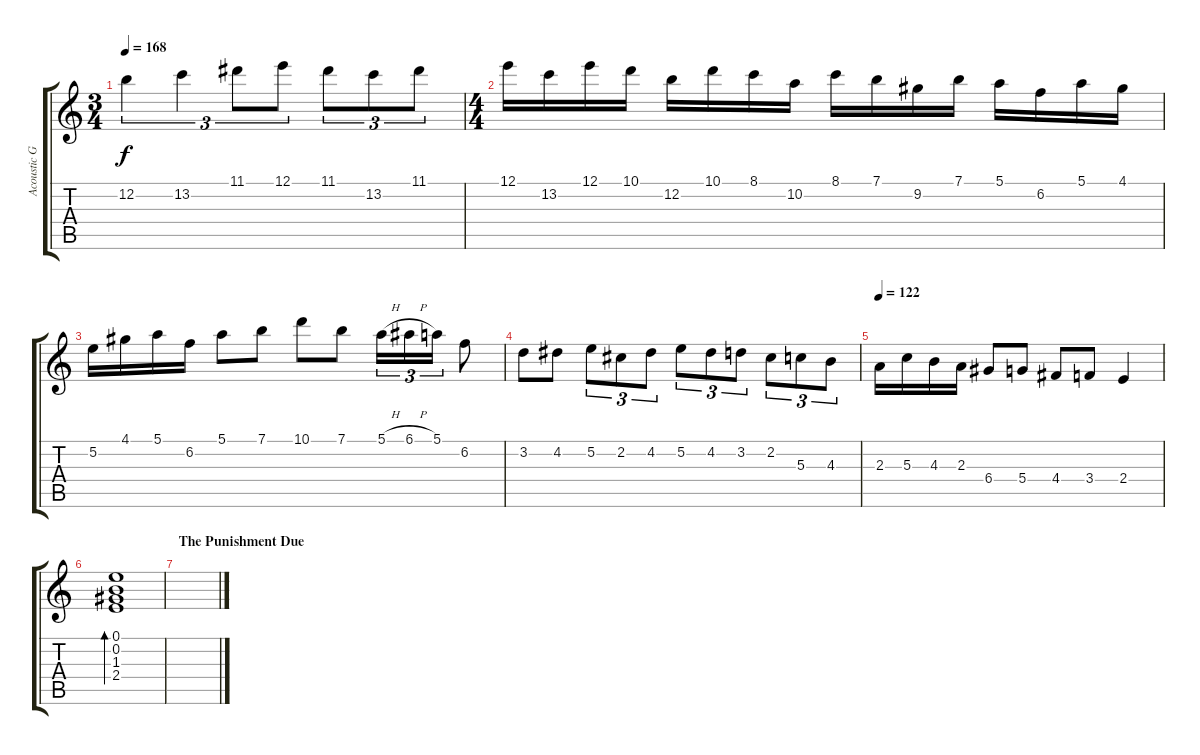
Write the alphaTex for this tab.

\track ("Acoustic Guitar (Marty Friedman)" "Acoustic G") {instrument acousticguitarsteel}
\staff {score tabs}
\tuning (E4 B3 G3 D3 A2 E2) {hide}
\ts (3 4)
\tempo 168
\clef g2
\ks c
12.2.4{tu (3 2) dy f} 13.2.4{tu (3 2)} 11.1.8{tu (3 2)} 12.1.8{tu (3 2)} 11.1.8{tu (3 2)} 13.2.8{tu (3 2)} 11.1.8{tu (3 2)} |
\ts (4 4)
12.1.16 13.2.16 12.1.16 10.1.16 12.2.16 10.1.16 8.1.16 10.2.16 8.1.16 7.1.16 9.2.16 7.1.16 5.1.16 6.2.16 5.1.16 4.1.16 |
5.2.16 4.1.16 5.1.16 6.2.16 5.1.8 7.1.8 10.1.8 7.1.8 5.1{h}.16{tu (3 2)} 6.1{h}.16{tu (3 2)} 5.1.16{tu (3 2)} 6.2.8 |
3.2.8 4.2.8 5.2.8{tu (3 2)} 2.2.8{tu (3 2)} 4.2.8{tu (3 2)} 5.2.8{tu (3 2)} 4.2.8{tu (3 2)} 3.2.8{tu (3 2)} 2.2.8{tu (3 2)} 5.3.8{tu (3 2)} 4.3.8{tu (3 2)} |
\tempo 122
2.3.16 5.3.16 4.3.16 2.3.16 6.4.8 5.4.8 4.4.8 3.4.8 2.4.4 |
(0.1 0.2 1.3 2.4).1{bd 240} |
\section ("" "The Punishment Due")
